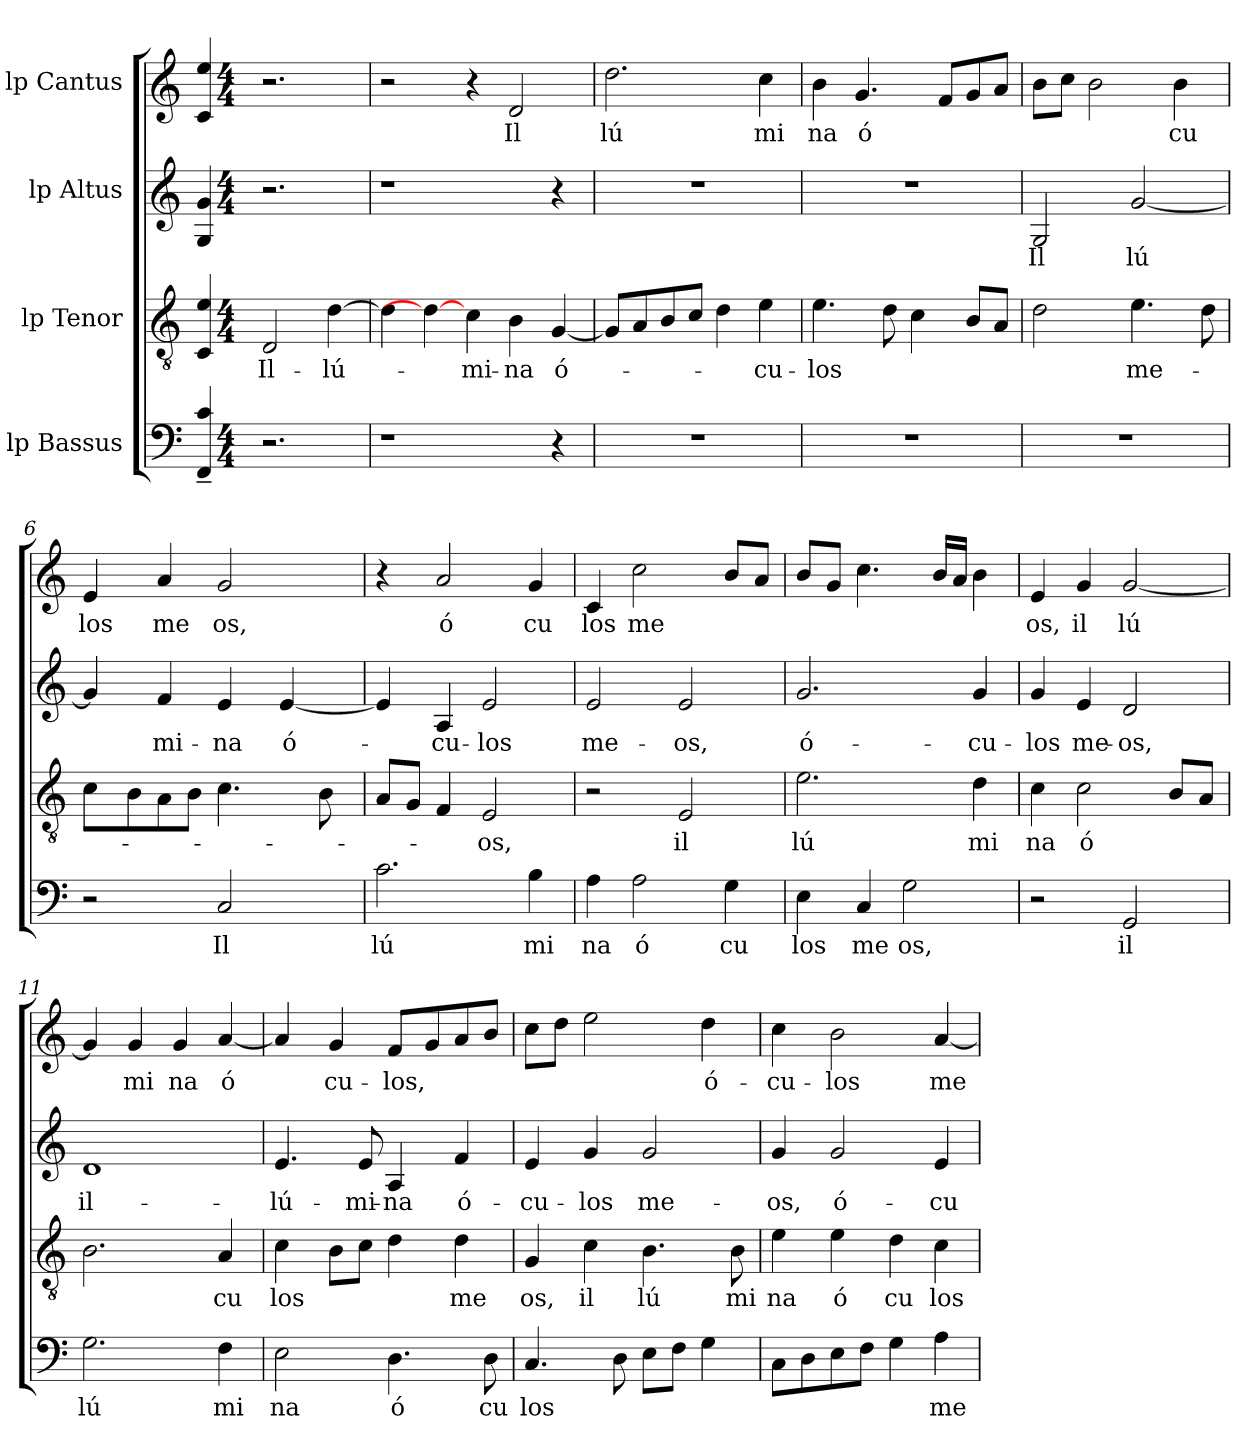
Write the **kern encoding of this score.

**kern	**text	**kern	**text	**kern	**text	**kern	**text
*part4	*part4	*part3	*part3	*part2	*part2	*part1	*part1
*staff4	*staff4	*staff3	*staff3	*staff2	*staff2	*staff1	*staff1
*I"lp Bassus	*	*I"lp Tenor	*	*I"lp Altus	*	*I"lp Cantus	*
!!LO:PB:g=z
*stria5	*	*stria5	*	*stria5	*	*stria5	*
*clefF4	*	*clefGv2	*	*clefG2	*	*clefG2	*
=1	=1	=1	=1	=1	=1	=1	=1
4c/~> 4FF/~>	.	4e/ 4C/	.	4g/ 4G/	.	4ee/ 4c/	.
*M4/4	*	*M4/4	*	*M4/4	*	*M4/4	*
*met(c)	*	*met(c)	*	*met(c)	*	*met(c)	*
!	!	!	!LO:LY:b:cj	!	!	!	!
2.r	.	2D/	Il-	2.r	.	2.r	.
!	!	!	!LO:LY:b:cj	!	!	!	!
.	.	[>4d\	-lú-	.	.	.	.
=2	=2	=2	=2	=2	=2	=2	=2
1r	.	4d\]	.	1r	.	2r	.
.	.	4d\_	.	.	.	.	.
!	!	!	!LO:LY:b:cj	!	!	!	!
.	.	4c\	-mi-	.	.	4r	.
!	!	!	!LO:LY:b:cj	!	!	!	!LO:LY:b:cj
.	.	4B\	-na	.	.	2d/	Il
!	!	!	!LO:LY:b:cj	!	!	!	!
4r	.	[<4G/	ó-	4r	.	.	.
=3	=3	=3	=3	=3	=3	=3	=3
!	!	!	!	!	!	!	!LO:LY:b:cj
1r	.	8G/L]	.	1r	.	2.dd\	lú
.	.	8A/	.	.	.	.	.
.	.	8B/	.	.	.	.	.
.	.	8c/J	.	.	.	.	.
.	.	4d\	.	.	.	.	.
!	!	!	!LO:LY:b:cj	!	!	!	!LO:LY:b:cj
.	.	4e\	-cu-	.	.	4cc\	mi
=4	=4	=4	=4	=4	=4	=4	=4
!	!	!	!LO:LY:b	!	!	!	!LO:LY:b:cj
1r	.	4.e\	-los	1r	.	4b\	na
!	!	!	!	!	!	!	!LO:LY:b:cj
.	.	.	.	.	.	4.g/	ó
.	.	8d\	.	.	.	.	.
.	.	4c\	.	.	.	.	.
.	.	.	.	.	.	8f/L	.
.	.	8B/L	.	.	.	8g/	.
.	.	8A/J	.	.	.	8a/J	.
=5	=5	=5	=5	=5	=5	=5	=5
!	!	!	!	!	!LO:LY:b:cj	!	!
1r	.	2d\	.	2G/	Il	8b\L	.
.	.	.	.	.	.	8cc\J	.
.	.	.	.	.	.	2b\	.
!	!	!	!LO:LY:b	!	!LO:LY:b:cj	!	!
.	.	4.e\	me-	[>2g/	lú	.	.
!	!	!	!	!	!	!	!LO:LY:b:cj
.	.	.	.	.	.	4b\	cu
.	.	8d\	.	.	.	.	.
!!LO:LB:g=z
=6	=6	=6	=6	=6	=6	=6	=6
!	!	!	!	!	!	!	!LO:LY:b:cj
*	*	*^	*	*	*	*	*
*	*	*	*^	*	*	*	*	*
2r	.	8c\L	32ryy	32.ryy	.	4g/]	.	4e/	los
.	.	.	2ryy	.	.	.	.	.	.
.	.	.	.	2ryy	.	.	.	.	.
.	.	8B\	.	.	.	.	.	.	.
!	!	!	!	!	!	!	!LO:LY:b:cj	!	!LO:LY:b:cj
.	.	8A\	.	.	.	4f/	mi-	4a/	me
.	.	8B\J	.	.	.	.	.	.	.
!	!LO:LY:b:cj	!	!	!	!	!	!LO:LY:b:cj	!	!LO:LY:b:cj
2C/	Il	4.c\	.	.	.	4e/	-na	2g/	os,
.	.	.	4...ryy	.	.	.	.	.	.
.	.	.	.	4ryy	.	.	.	.	.
!	!	!	!	!	!	!	!LO:LY:b:cj	!	!
.	.	.	.	.	.	[<4e/	ó-	.	.
.	.	.	.	8ryy	.	.	.	.	.
.	.	8B\	.	.	.	.	.	.	.
.	.	.	.	16ryy	.	.	.	.	.
.	.	.	.	64ryy	.	.	.	.	.
=7	=7	=7	=7	=7	=7	=7	=7	=7	=7
!	!LO:LY:b:cj	!	!	!	!	!	!	!	!
*	*	*v	*v	*v	*	*	*	*	*
2.c\	lú	8A/L	.	4e/]	.	4r	.
.	.	8G/J	.	.	.	.	.
!	!	!	!	!	!LO:LY:b:cj	!	!LO:LY:b:cj
.	.	4F/	.	4A/	-cu-	2a/	ó
!	!	!	!LO:LY:b:cj	!	!LO:LY:b:cj	!	!
.	.	2E/	-os,	2e/	-los	.	.
!	!LO:LY:b:cj	!	!	!	!	!	!LO:LY:b:cj
4B\	mi	.	.	.	.	4g/	cu
=8	=8	=8	=8	=8	=8	=8	=8
!	!LO:LY:b:cj	!	!	!	!LO:LY:b:cj	!	!LO:LY:b:cj
4A\	na	2r	.	2e/	me-	4c/	los
!	!LO:LY:b:cj	!	!	!	!	!	!LO:LY:b
2A\	ó	.	.	.	.	2cc\	me
!	!	!	!LO:LY:b:cj	!	!LO:LY:b:cj	!	!
.	.	2E/	il	2e/	-os,	.	.
!	!LO:LY:b:cj	!	!	!	!	!	!
4G\	cu	.	.	.	.	8b/L	.
.	.	.	.	.	.	8a/J	.
=9	=9	=9	=9	=9	=9	=9	=9
!	!LO:LY:b:cj	!	!LO:LY:b:cj	!	!LO:LY:b:cj	!	!
4E\	los	2.e\	lú	2.g/	ó-	8b/L	.
.	.	.	.	.	.	8g/J	.
!	!LO:LY:b:cj	!	!	!	!	!	!
4C/	me	.	.	.	.	4.cc\	.
!	!LO:LY:b:cj	!	!	!	!	!	!
2G\	os,	.	.	.	.	.	.
.	.	.	.	.	.	16b/L	.
.	.	.	.	.	.	16a/J	.
!	!	!	!LO:LY:b:cj	!	!LO:LY:b:cj	!	!
.	.	4d\	mi	4g/	-cu-	4b\	.
=10	=10	=10	=10	=10	=10	=10	=10
!	!	!	!LO:LY:b:cj	!	!LO:LY:b:cj	!	!LO:LY:b:cj
2r	.	4c\	na	4g/	-los	4e/	os,
!	!	!	!LO:LY:b:cj	!	!LO:LY:b:cj	!	!LO:LY:b:cj
.	.	2c\	ó	4e/	me-	4g/	il
!	!LO:LY:b:cj	!	!	!	!LO:LY:b:cj	!	!LO:LY:b:cj
2GG/	il	.	.	2d/	-os,	[<2g/	lú
.	.	8B/L	.	.	.	.	.
.	.	8A/J	.	.	.	.	.
=11	=11	=11	=11	=11	=11	=11	=11
!	!LO:LY:b:cj	!	!	!	!LO:LY:b:cj	!	!
2.G\	lú	2.B\	.	1d	il-	4g/]	.
!	!	!	!	!	!	!	!LO:LY:b:cj
.	.	.	.	.	.	4g/	mi
!	!	!	!	!	!	!	!LO:LY:b:cj
.	.	.	.	.	.	4g/	na
!	!LO:LY:b:cj	!	!LO:LY:b:cj	!	!	!	!LO:LY:b:cj
4F\	mi	4A/	cu	.	.	[>4a/	ó
!!LO:LB:g=z
=12	=12	=12	=12	=12	=12	=12	=12
!	!LO:LY:b:cj	!	!LO:LY:b	!	!LO:LY:b:cj	!	!
*	*	*	*	*	*	*^	*
2E\	na	4c\	los	4.e/	-lú-	4a/]	32ryy	.
.	.	.	.	.	.	.	2ryy	.
!	!	!	!	!	!	!	!	!LO:LY:b:cj
.	.	8B\L	.	.	.	4g/	.	cu-
!	!	!	!	!	!LO:LY:b:cj	!	!	!
.	.	8c\J	.	8e/	-mi-	.	.	.
!	!LO:LY:b:cj	!	!	!	!LO:LY:b:cj	!	!	!LO:LY:b
4.D\	ó	4d\	.	4A/	-na	8f/L	.	-los,
.	.	.	.	.	.	.	4...ryy	.
.	.	.	.	.	.	8g/	.	.
!	!	!	!LO:LY:b:cj	!	!LO:LY:b:cj	!	!	!
.	.	4d\	me	4f/	ó-	8a/	.	.
!	!LO:LY:b:cj	!	!	!	!	!	!	!
8D\	cu	.	.	.	.	8b/J	.	.
=13	=13	=13	=13	=13	=13	=13	=13	=13
!	!LO:LY:b	!	!LO:LY:b:cj	!	!LO:LY:b:cj	!	!	!
*	*	*	*	*	*	*v	*v	*
4.C/	los	4G/	os,	4e/	-cu-	8cc\L	.
.	.	.	.	.	.	8dd\J	.
!	!	!	!LO:LY:b:cj	!	!LO:LY:b:cj	!	!
.	.	4c\	il	4g/	-los	2ee\	.
8D\	.	.	.	.	.	.	.
!	!	!	!LO:LY:b:cj	!	!LO:LY:b:cj	!	!
8E\L	.	4.B\	lú	2g/	me-	.	.
8F\J	.	.	.	.	.	.	.
!	!	!	!	!	!	!	!LO:LY:b:cj
4G\	.	.	.	.	.	4dd\	ó-
!	!	!	!LO:LY:b:cj	!	!	!	!
.	.	8B\	mi	.	.	.	.
=14	=14	=14	=14	=14	=14	=14	=14
!	!	!	!LO:LY:b:cj	!	!LO:LY:b:cj	!	!LO:LY:b:cj
8C\L	.	4e\	na	4g/	-os,	4cc\	-cu-
8D\	.	.	.	.	.	.	.
!	!	!	!LO:LY:b:cj	!	!LO:LY:b:cj	!	!LO:LY:b:cj
8E\	.	4e\	ó	2g/	ó-	2b\	-los
8F\J	.	.	.	.	.	.	.
!	!	!	!LO:LY:b:cj	!	!	!	!
4G\	.	4d\	cu	.	.	.	.
!	!LO:LY:b:cj	!	!LO:LY:b:cj	!	!LO:LY:b:cj	!	!LO:LY:b
4A\	me	4c\	los	4e/	-cu-	[<4a/	me-
=	=	=	=	=	=	=	=
*-	*-	*-	*-	*-	*-	*-	*-
